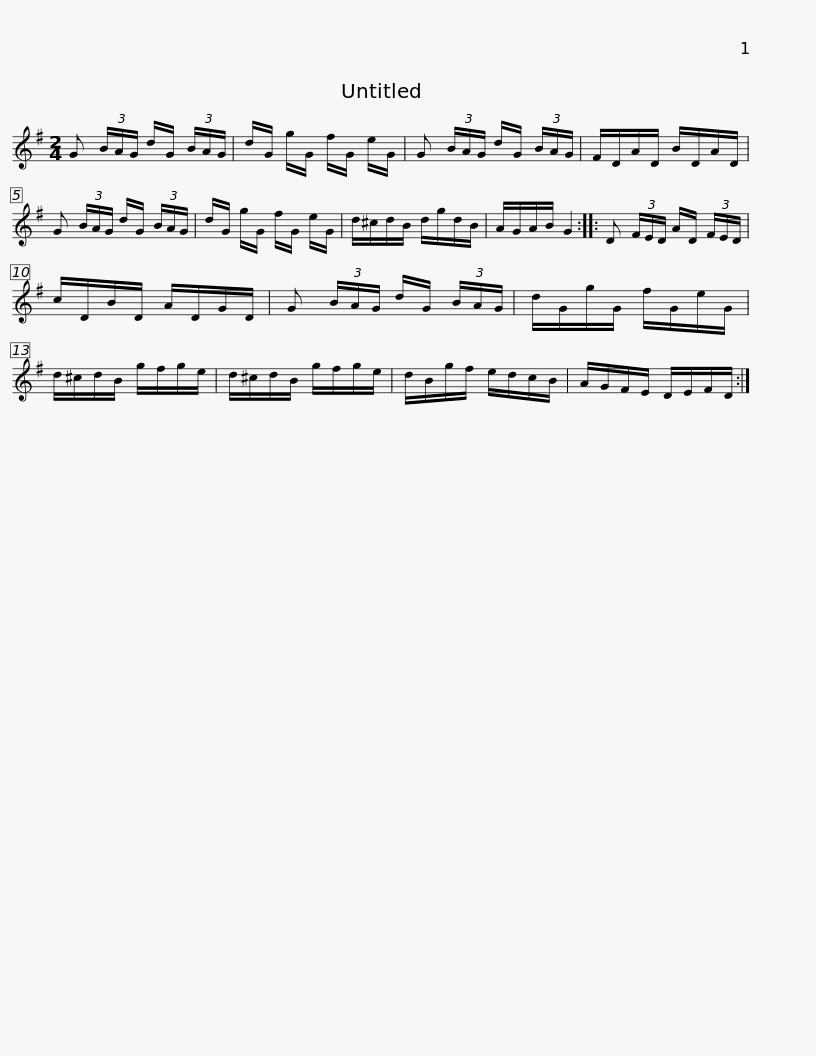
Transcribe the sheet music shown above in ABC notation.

X:1
L:1/8
M:2/4
I:linebreak $
K:G
V:1 treble
V:1
 G (3B/A/G/ d/G/ (3B/A/G/ | d/G/ g/G/ f/G/ e/G/ | G (3B/A/G/ d/G/ (3B/A/G/ | F/D/A/D/ B/D/A/D/ | G (3B/A/G/ d/G/ (3B/A/G/ |$ %5
 d/G/ g/G/ f/G/ e/G/ | d/^c/d/B/ d/g/d/B/ | A/G/A/B/ G2 :: D (3F/E/D/ A/D/ (3F/E/D/ | c/D/B/D/ A/D/G/D/ | %10
 G (3B/A/G/ d/G/ (3B/A/G/ |$ d/G/g/G/ f/G/e/G/ | d/^c/d/B/ g/f/g/e/ | d/^c/d/B/ g/f/g/e/ | d/B/g/f/ e/d/c/B/ | %15
 A/G/F/E/ D/E/F/D/ :| %16
